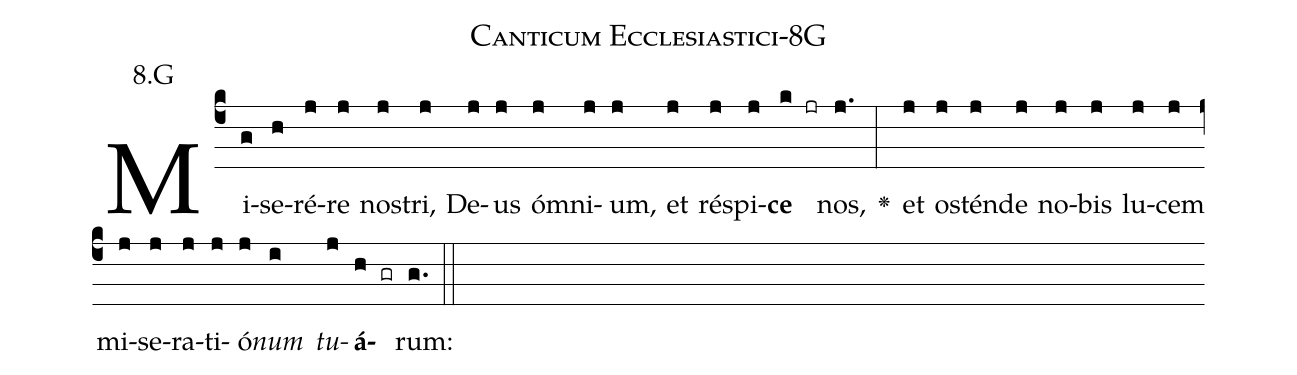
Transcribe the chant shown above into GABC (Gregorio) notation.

name: Canticum Ecclesiastici-8G;
annotation: 8.G;
%%
(c4)Mi(g)se(h)ré(j)re(j) no(j)stri,(j) De(j)us(j) óm(j)ni(j)um,(j) et(j) ré(j)spi(j)<b>ce</b>(k jr) nos,(j.) <v>\greheightstar</v>(:) et(j) o(j)stén(j)de(j) no(j)bis(j) lu(j)cem(j) mi(j)se(j)ra(j)ti(j)ó(j)<i>num</i>(i) <i>tu</i>(j)<b>á</b>(h gr)rum:(g.) (::)


%E(j) u(j) o(i) u(j) a(h) e.(g.) (::)
